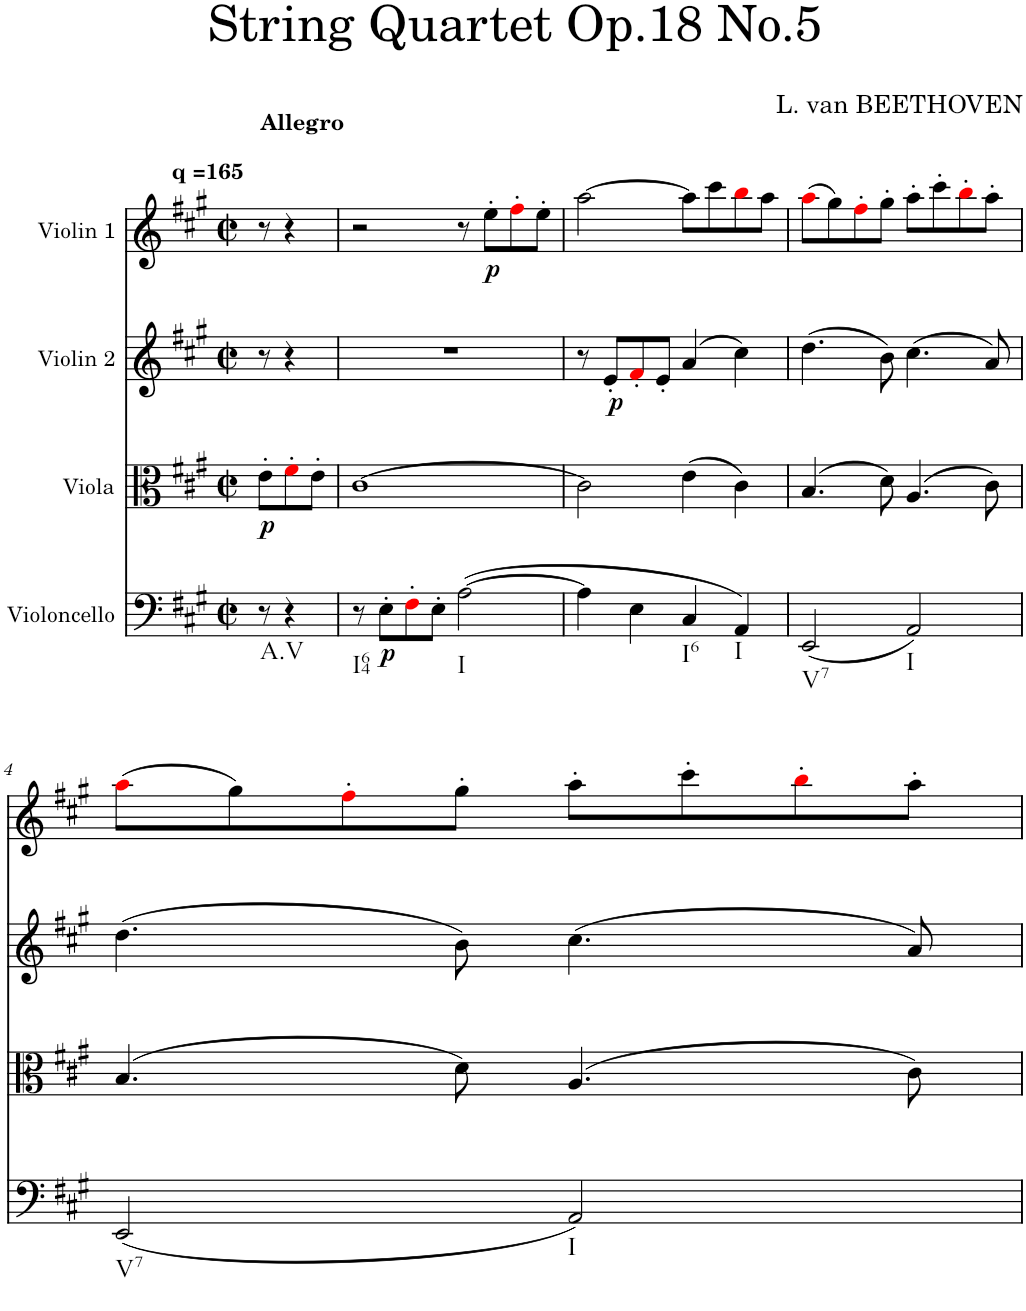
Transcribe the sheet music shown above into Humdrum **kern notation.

**kern	**dynam	**kern	**dynam	**kern	**dynam	**kern	**dynam
*part4	*part4	*part3	*part3	*part2	*part2	*part1	*part1
*staff4	*staff4	*staff3	*staff3	*staff2	*staff2	*staff1	*staff1
*I"Violoncello	*	*I"Viola	*	*I"Violin 2	*	*I"Violin 1	*
*I'Vc	*	*I'Vla	*	*I'Vln	*	*I'Vln	*
*clefF4	*	*clefC3	*	*clefG2	*	*clefG2	*
*k[f#c#g#]	*	*k[f#c#g#]	*	*k[f#c#g#]	*	*k[f#c#g#]	*
*A:	*	*A:	*	*A:	*	*A:	*
*M2/2	*	*M2/2	*	*M2/2	*	*M2/2	*
*met(c|)	*	*met(c|)	*	*met(c|)	*	*met(c|)	*
=	=	=	=	=	=	=	=
!	!	!	!	!	!	!LO:TX:a:B:t=Allegro	!
!	!	!	!	!	!	!LO:TX:a:B:t=q =165	!
!LO:TX:b:t=A.V	!	!	!	!	!	!	!
!	!	!	!LO:DY:b	!	!	!	!
8r	.	8e'\L	p	8r	.	8r	.
4r	.	8f#'i\	.	4r	.	4r	.
.	.	8e'\J	.	.	.	.	.
=1	=1	=1	=1	=1	=1	=1	=1
!LO:TX:b:t=I64	!	!	!	!	!	!	!
8r	.	[1c#	.	1r	.	2r	.
!	!LO:DY:b	!	!	!	!	!	!
8E'\L	p	.	.	.	.	.	.
8F#'i\	.	.	.	.	.	.	.
8E'\J	.	.	.	.	.	.	.
!LO:TX:b:t=I	!	!	!	!	!	!	!
([2A\	.	.	.	.	.	8r	.
!	!	!	!	!	!	!	!LO:DY:b
.	.	.	.	.	.	8ee'\L	p
.	.	.	.	.	.	8ff#'i\	.
.	.	.	.	.	.	8ee'\J	.
=2	=2	=2	=2	=2	=2	=2	=2
4A\]	.	2c#\]	.	8r	.	[2aa\	.
!	!	!	!	!	!LO:DY:b	!	!
.	.	.	.	8e'/L	p	.	.
4E\	.	.	.	8f#'i/	.	.	.
.	.	.	.	8e'/J	.	.	.
!LO:TX:b:t=I6	!	!	!	!	!	!	!
4C#/	.	(4e\	.	(4a/	.	8aa\L]	.
.	.	.	.	.	.	8ccc#\	.
!LO:TX:b:t=I	!	!	!	!	!	!	!
4AA/)	.	4c#\)	.	4cc#\)	.	8bbi\	.
.	.	.	.	.	.	8aa\J	.
=3	=3	=3	=3	=3	=3	=3	=3
!LO:TX:b:t=V7	!	!	!	!	!	!	!
(2EE/	.	(4.B/	.	(4.dd\	.	(8aai\L	.
.	.	.	.	.	.	8gg#\)	.
.	.	.	.	.	.	8ff#'i\	.
.	.	8d\)	.	8b\)	.	8gg#'\J	.
!LO:TX:b:t=I	!	!	!	!	!	!	!
2AA/)	.	(4.A/	.	(4.cc#\	.	8aa'\L	.
.	.	.	.	.	.	8ccc#'\	.
.	.	.	.	.	.	8bb'i\	.
.	.	8c#\)	.	8a/)	.	8aa'\J	.
!!LO:LB:g=z
=4	=4	=4	=4	=4	=4	=4	=4
!LO:TX:b:t=V7	!	!	!	!	!	!	!
(2EE/	.	(4.B/	.	(4.dd\	.	(8aai\L	.
.	.	.	.	.	.	8gg#\)	.
.	.	.	.	.	.	8ff#'i\	.
.	.	8d\)	.	8b\)	.	8gg#'\J	.
!LO:TX:b:t=I	!	!	!	!	!	!	!
2AA/)	.	(4.A/	.	(4.cc#\	.	8aa'\L	.
.	.	.	.	.	.	8ccc#'\	.
.	.	.	.	.	.	8bb'i\	.
.	.	8c#\)	.	8a/)	.	8aa'\J	.
=	=	=	=	=	=	=	=
*-	*-	*-	*-	*-	*-	*-	*-
